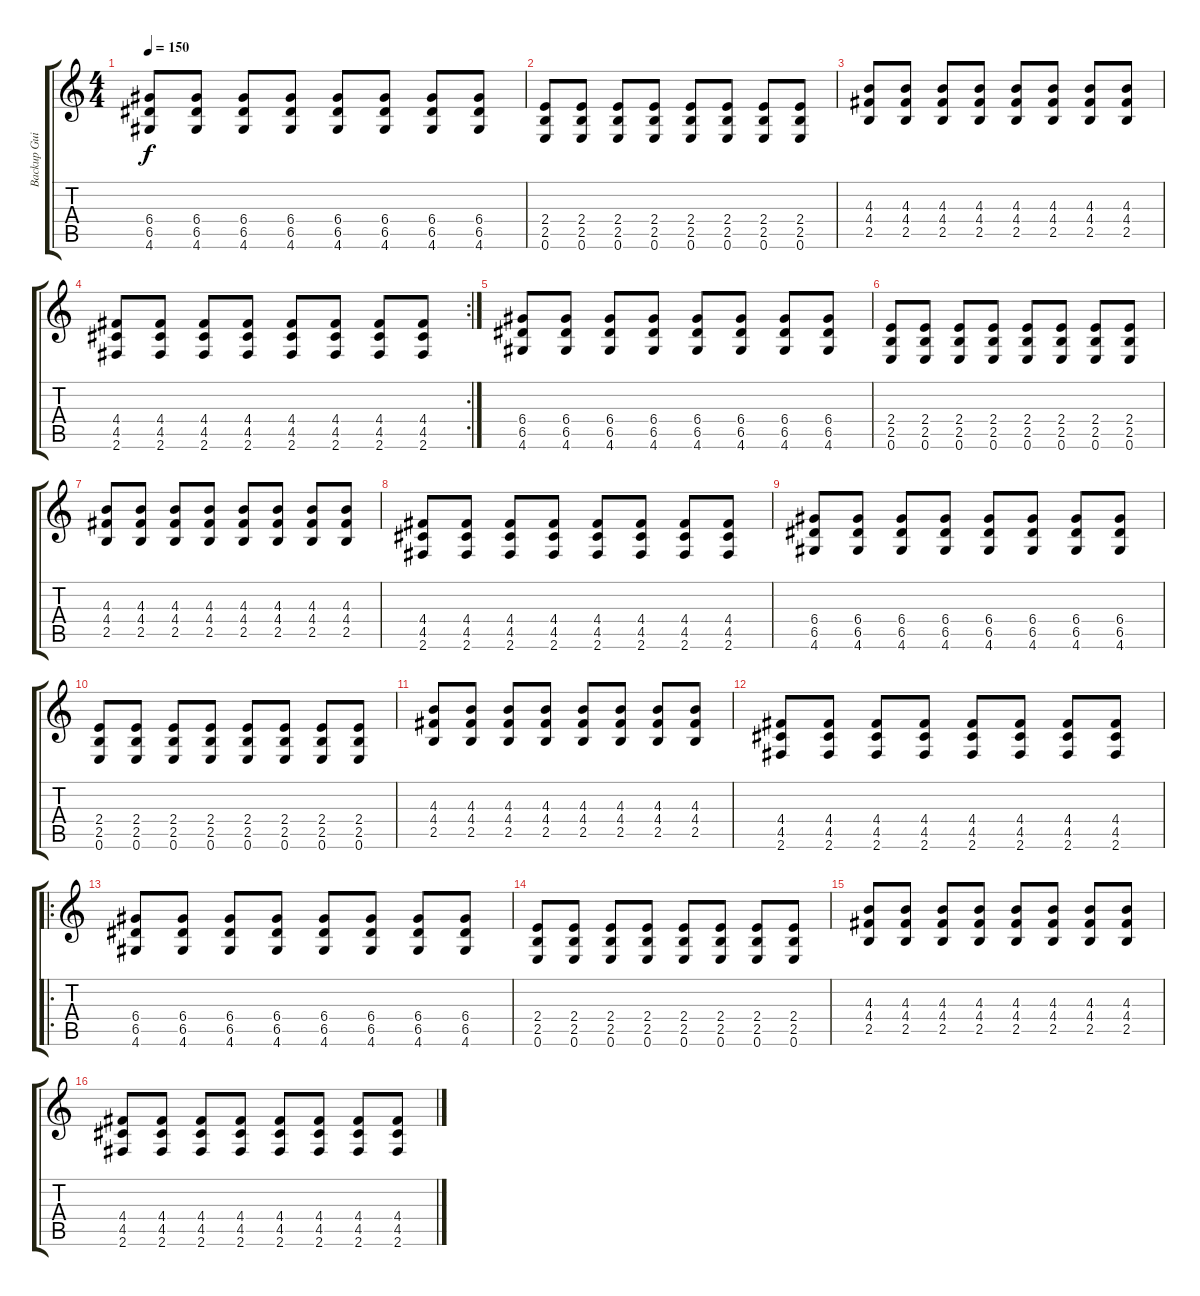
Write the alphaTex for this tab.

\track ("Backup Guitar" "Backup Gui") {instrument distortionguitar}
\staff {score tabs}
\tuning (E4 B3 G3 D3 A2 E2) {hide}
\ts (4 4)
\tempo 150
\clef g2
\ks c
(6.4 6.5 4.6).8{dy f volume 10} (6.4 6.5 4.6).8 (6.4 6.5 4.6).8 (6.4 6.5 4.6).8 (6.4 6.5 4.6).8 (6.4 6.5 4.6).8 (6.4 6.5 4.6).8 (6.4 6.5 4.6).8 |
(2.4 2.5 0.6).8 (2.4 2.5 0.6).8 (2.4 2.5 0.6).8 (2.4 2.5 0.6).8 (2.4 2.5 0.6).8 (2.4 2.5 0.6).8 (2.4 2.5 0.6).8 (2.4 2.5 0.6).8 |
(4.3 4.4 2.5).8 (4.3 4.4 2.5).8 (4.3 4.4 2.5).8 (4.3 4.4 2.5).8 (4.3 4.4 2.5).8 (4.3 4.4 2.5).8 (4.3 4.4 2.5).8 (4.3 4.4 2.5).8 |
\rc 2
(4.4 4.5 2.6).8 (4.4 4.5 2.6).8 (4.4 4.5 2.6).8 (4.4 4.5 2.6).8 (4.4 4.5 2.6).8 (4.4 4.5 2.6).8 (4.4 4.5 2.6).8 (4.4 4.5 2.6).8 |
(6.4 6.5 4.6).8{volume 10} (6.4 6.5 4.6).8 (6.4 6.5 4.6).8 (6.4 6.5 4.6).8 (6.4 6.5 4.6).8 (6.4 6.5 4.6).8 (6.4 6.5 4.6).8 (6.4 6.5 4.6).8 |
(2.4 2.5 0.6).8 (2.4 2.5 0.6).8 (2.4 2.5 0.6).8 (2.4 2.5 0.6).8 (2.4 2.5 0.6).8 (2.4 2.5 0.6).8 (2.4 2.5 0.6).8 (2.4 2.5 0.6).8 |
(4.3 4.4 2.5).8 (4.3 4.4 2.5).8 (4.3 4.4 2.5).8 (4.3 4.4 2.5).8 (4.3 4.4 2.5).8 (4.3 4.4 2.5).8 (4.3 4.4 2.5).8 (4.3 4.4 2.5).8 |
(4.4 4.5 2.6).8 (4.4 4.5 2.6).8 (4.4 4.5 2.6).8 (4.4 4.5 2.6).8 (4.4 4.5 2.6).8 (4.4 4.5 2.6).8 (4.4 4.5 2.6).8 (4.4 4.5 2.6).8 |
(6.4 6.5 4.6).8{volume 10} (6.4 6.5 4.6).8 (6.4 6.5 4.6).8 (6.4 6.5 4.6).8 (6.4 6.5 4.6).8 (6.4 6.5 4.6).8 (6.4 6.5 4.6).8 (6.4 6.5 4.6).8 |
(2.4 2.5 0.6).8 (2.4 2.5 0.6).8 (2.4 2.5 0.6).8 (2.4 2.5 0.6).8 (2.4 2.5 0.6).8 (2.4 2.5 0.6).8 (2.4 2.5 0.6).8 (2.4 2.5 0.6).8 |
(4.3 4.4 2.5).8 (4.3 4.4 2.5).8 (4.3 4.4 2.5).8 (4.3 4.4 2.5).8 (4.3 4.4 2.5).8 (4.3 4.4 2.5).8 (4.3 4.4 2.5).8 (4.3 4.4 2.5).8 |
(4.4 4.5 2.6).8 (4.4 4.5 2.6).8 (4.4 4.5 2.6).8 (4.4 4.5 2.6).8 (4.4 4.5 2.6).8 (4.4 4.5 2.6).8 (4.4 4.5 2.6).8 (4.4 4.5 2.6).8 |
\ro
(6.4 6.5 4.6).8{volume 10} (6.4 6.5 4.6).8 (6.4 6.5 4.6).8 (6.4 6.5 4.6).8 (6.4 6.5 4.6).8 (6.4 6.5 4.6).8 (6.4 6.5 4.6).8 (6.4 6.5 4.6).8 |
(2.4 2.5 0.6).8 (2.4 2.5 0.6).8 (2.4 2.5 0.6).8 (2.4 2.5 0.6).8 (2.4 2.5 0.6).8 (2.4 2.5 0.6).8 (2.4 2.5 0.6).8 (2.4 2.5 0.6).8 |
(4.3 4.4 2.5).8 (4.3 4.4 2.5).8 (4.3 4.4 2.5).8 (4.3 4.4 2.5).8 (4.3 4.4 2.5).8 (4.3 4.4 2.5).8 (4.3 4.4 2.5).8 (4.3 4.4 2.5).8 |
(4.4 4.5 2.6).8 (4.4 4.5 2.6).8 (4.4 4.5 2.6).8 (4.4 4.5 2.6).8 (4.4 4.5 2.6).8 (4.4 4.5 2.6).8 (4.4 4.5 2.6).8 (4.4 4.5 2.6).8
